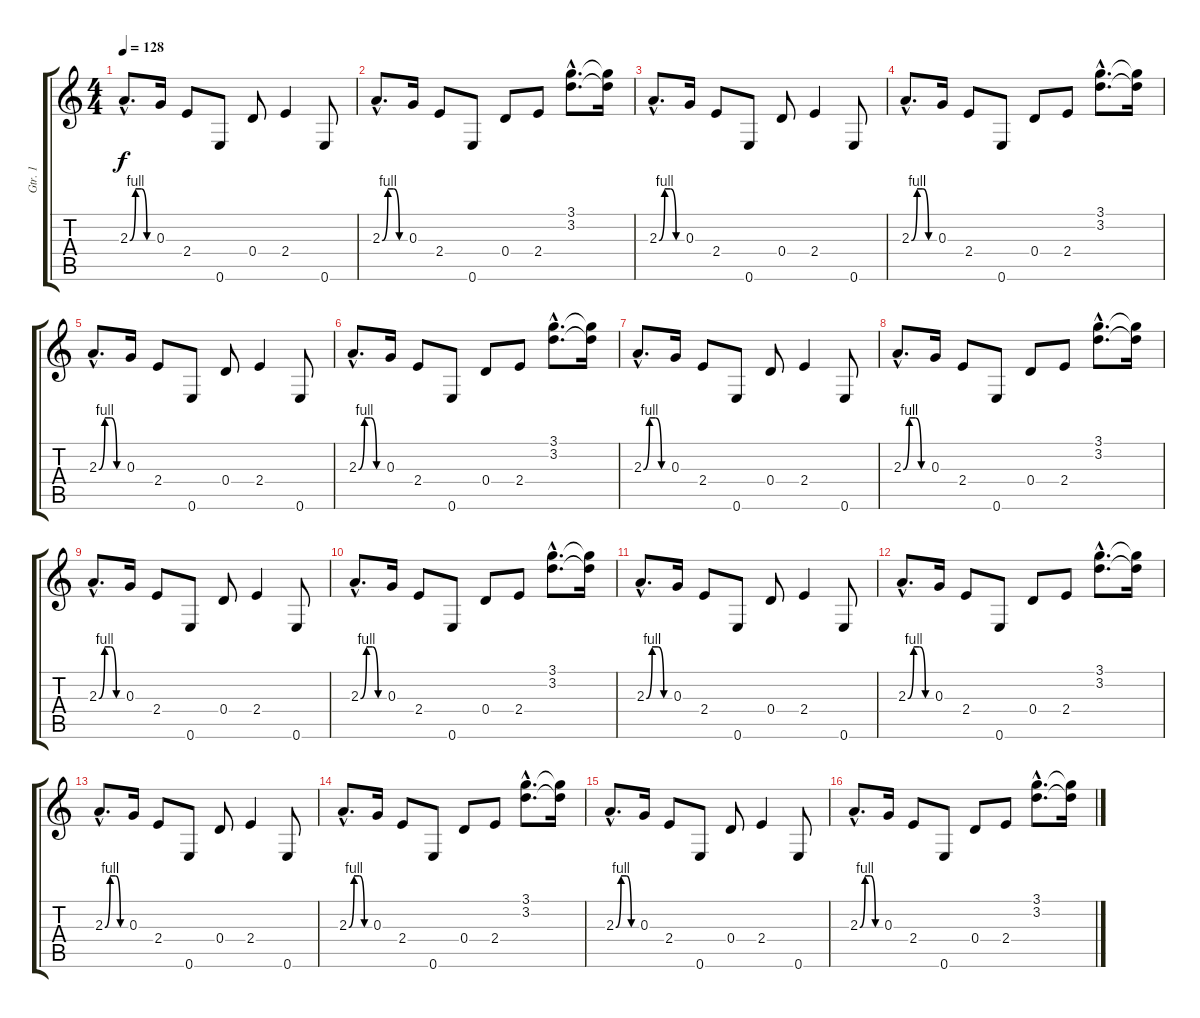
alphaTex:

\track ("Gtr. 1" "Gtr. 1") {instrument overdrivenguitar}
\staff {score tabs}
\tuning (E4 B3 G3 D3 A2 E2) {hide}
\ts (4 4)
\tempo 128
\clef g2
\ks c
2.3{be (custom 0 0 15 4 30 4 45 0 60 0) hac}.8{d dy f instrument overdrivenguitar} 0.3.16 2.4.8 0.6.8 0.4.8 2.4.4 0.6.8 |
2.3{be (custom 0 0 15 4 30 4 45 0 60 0) hac}.8{d} 0.3.16 2.4.8 0.6.8 0.4.8 2.4.8 (3.1{hac} 3.2{hac}).8{d} (3.1{t} 3.2{t}).16 |
2.3{be (custom 0 0 15 4 30 4 45 0 60 0) hac}.8{d} 0.3.16 2.4.8 0.6.8 0.4.8 2.4.4 0.6.8 |
2.3{be (custom 0 0 15 4 30 4 45 0 60 0) hac}.8{d} 0.3.16 2.4.8 0.6.8 0.4.8 2.4.8 (3.1{hac} 3.2{hac}).8{d} (3.1{t} 3.2{t}).16 |
2.3{be (custom 0 0 15 4 30 4 45 0 60 0) hac}.8{d} 0.3.16 2.4.8 0.6.8 0.4.8 2.4.4 0.6.8 |
2.3{be (custom 0 0 15 4 30 4 45 0 60 0) hac}.8{d} 0.3.16 2.4.8 0.6.8 0.4.8 2.4.8 (3.1{hac} 3.2{hac}).8{d} (3.1{t} 3.2{t}).16 |
2.3{be (custom 0 0 15 4 30 4 45 0 60 0) hac}.8{d} 0.3.16 2.4.8 0.6.8 0.4.8 2.4.4 0.6.8 |
2.3{be (custom 0 0 15 4 30 4 45 0 60 0) hac}.8{d} 0.3.16 2.4.8 0.6.8 0.4.8 2.4.8 (3.1{hac} 3.2{hac}).8{d} (3.1{t} 3.2{t}).16 |
2.3{be (custom 0 0 15 4 30 4 45 0 60 0) hac}.8{d} 0.3.16 2.4.8 0.6.8 0.4.8 2.4.4 0.6.8 |
2.3{be (custom 0 0 15 4 30 4 45 0 60 0) hac}.8{d} 0.3.16 2.4.8 0.6.8 0.4.8 2.4.8 (3.1{hac} 3.2{hac}).8{d} (3.1{t} 3.2{t}).16 |
2.3{be (custom 0 0 15 4 30 4 45 0 60 0) hac}.8{d} 0.3.16 2.4.8 0.6.8 0.4.8 2.4.4 0.6.8 |
2.3{be (custom 0 0 15 4 30 4 45 0 60 0) hac}.8{d} 0.3.16 2.4.8 0.6.8 0.4.8 2.4.8 (3.1{hac} 3.2{hac}).8{d} (3.1{t} 3.2{t}).16 |
2.3{be (custom 0 0 15 4 30 4 45 0 60 0) hac}.8{d} 0.3.16 2.4.8 0.6.8 0.4.8 2.4.4 0.6.8 |
2.3{be (custom 0 0 15 4 30 4 45 0 60 0) hac}.8{d} 0.3.16 2.4.8 0.6.8 0.4.8 2.4.8 (3.1{hac} 3.2{hac}).8{d} (3.1{t} 3.2{t}).16 |
2.3{be (custom 0 0 15 4 30 4 45 0 60 0) hac}.8{d} 0.3.16 2.4.8 0.6.8 0.4.8 2.4.4 0.6.8 |
2.3{be (custom 0 0 15 4 30 4 45 0 60 0) hac}.8{d} 0.3.16 2.4.8 0.6.8 0.4.8 2.4.8 (3.1{hac} 3.2{hac}).8{d} (3.1{t} 3.2{t}).16
